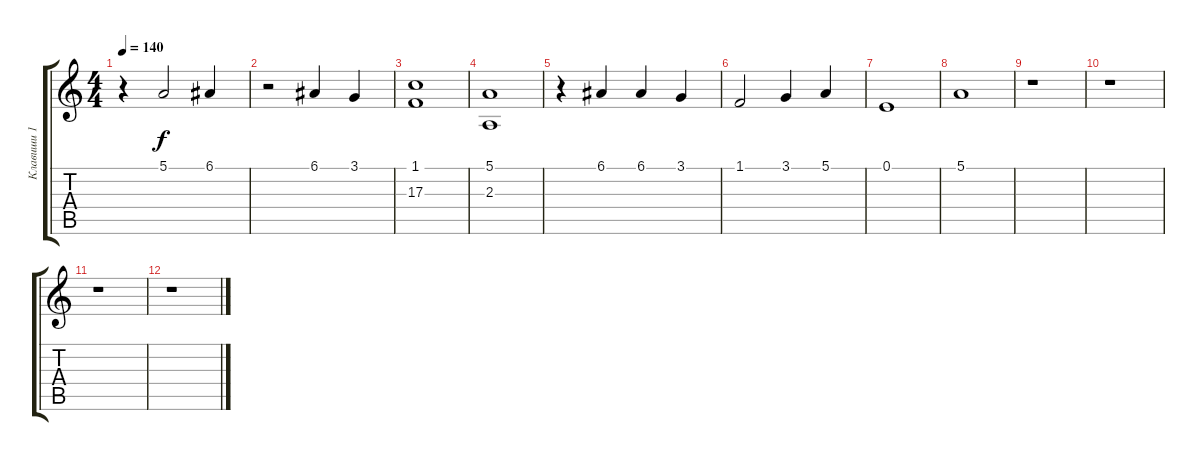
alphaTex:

\track ("Клавиши 1" "Клавиши 1") {instrument choiraahs}
\staff {score tabs}
\tuning (E4 B3 G3 D3 A2 E2) {hide}
\ts (4 4)
\tempo 140
\clef g2
\ks c
r.4{dy f} 5.1.2 6.1.4 |
r.2 6.1.4 3.1.4 |
(1.1 17.3).1 |
(5.1 2.3).1 |
r.4 6.1.4 6.1.4 3.1.4 |
1.1.2 3.1.4 5.1.4 |
0.1.1 |
5.1.1 |
r.1 |
r.1 |
r.1 |
r.1
